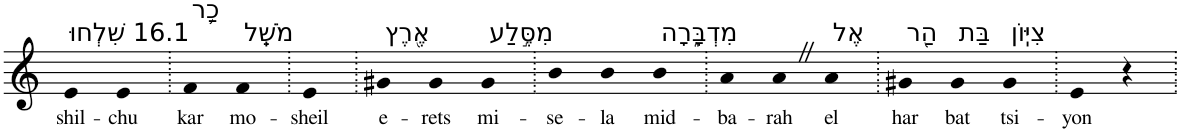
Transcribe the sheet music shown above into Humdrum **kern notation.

**kern	**text
*part1	*part1
*staff1	*staff1
*I"Piano	*
*I'Pno	*
*clefG2	*
*k[]	*
=1	=1
!LO:TX:a:t=16.1 שִׁלְחוּ	!
!	!LO:LY:b
4e	shil-
!	!LO:LY:b
4e	-chu
=2.	=2.
!LO:TX:a:t=כַ֥ר	!
!	!LO:LY:b
4f	kar
!LO:TX:a:t=מֹשֵֽׁל	!
!	!LO:LY:b
4f	mo-
=3.	=3.
!	!LO:LY:b
4e	-sheil
=4.	=4.
!LO:TX:a:t=אֶ֖רֶץ	!
!	!LO:LY:b
4g#X	e-
!	!LO:LY:b
4g#	-rets
!LO:TX:a:t=מִסֶּ֣לַע	!
!	!LO:LY:b
4g#	mi-
=5.	=5.
!	!LO:LY:b
4b	-se-
!	!LO:LY:b
4b	-la
!LO:TX:a:t=מִדְבָּ֑רָה	!
!	!LO:LY:b
4b	mid-
=6.	=6.
!	!LO:LY:b
4a	-ba-
!	!LO:LY:b
4aZ	-rah
!LO:TX:a:t=אֶל	!
!	!LO:LY:b
4a	el
=7.	=7.
!LO:TX:a:t=הַ֖ר	!
!	!LO:LY:b
4g#X	har
!LO:TX:a:t=בַּת	!
!	!LO:LY:b
4g#	bat
!LO:TX:a:t=צִיּֽוֹן	!
!	!LO:LY:b
4g#	tsi-
=8.	=8.
!	!LO:LY:b
4e	-yon
4r	.
=.	=.
*-	*-
